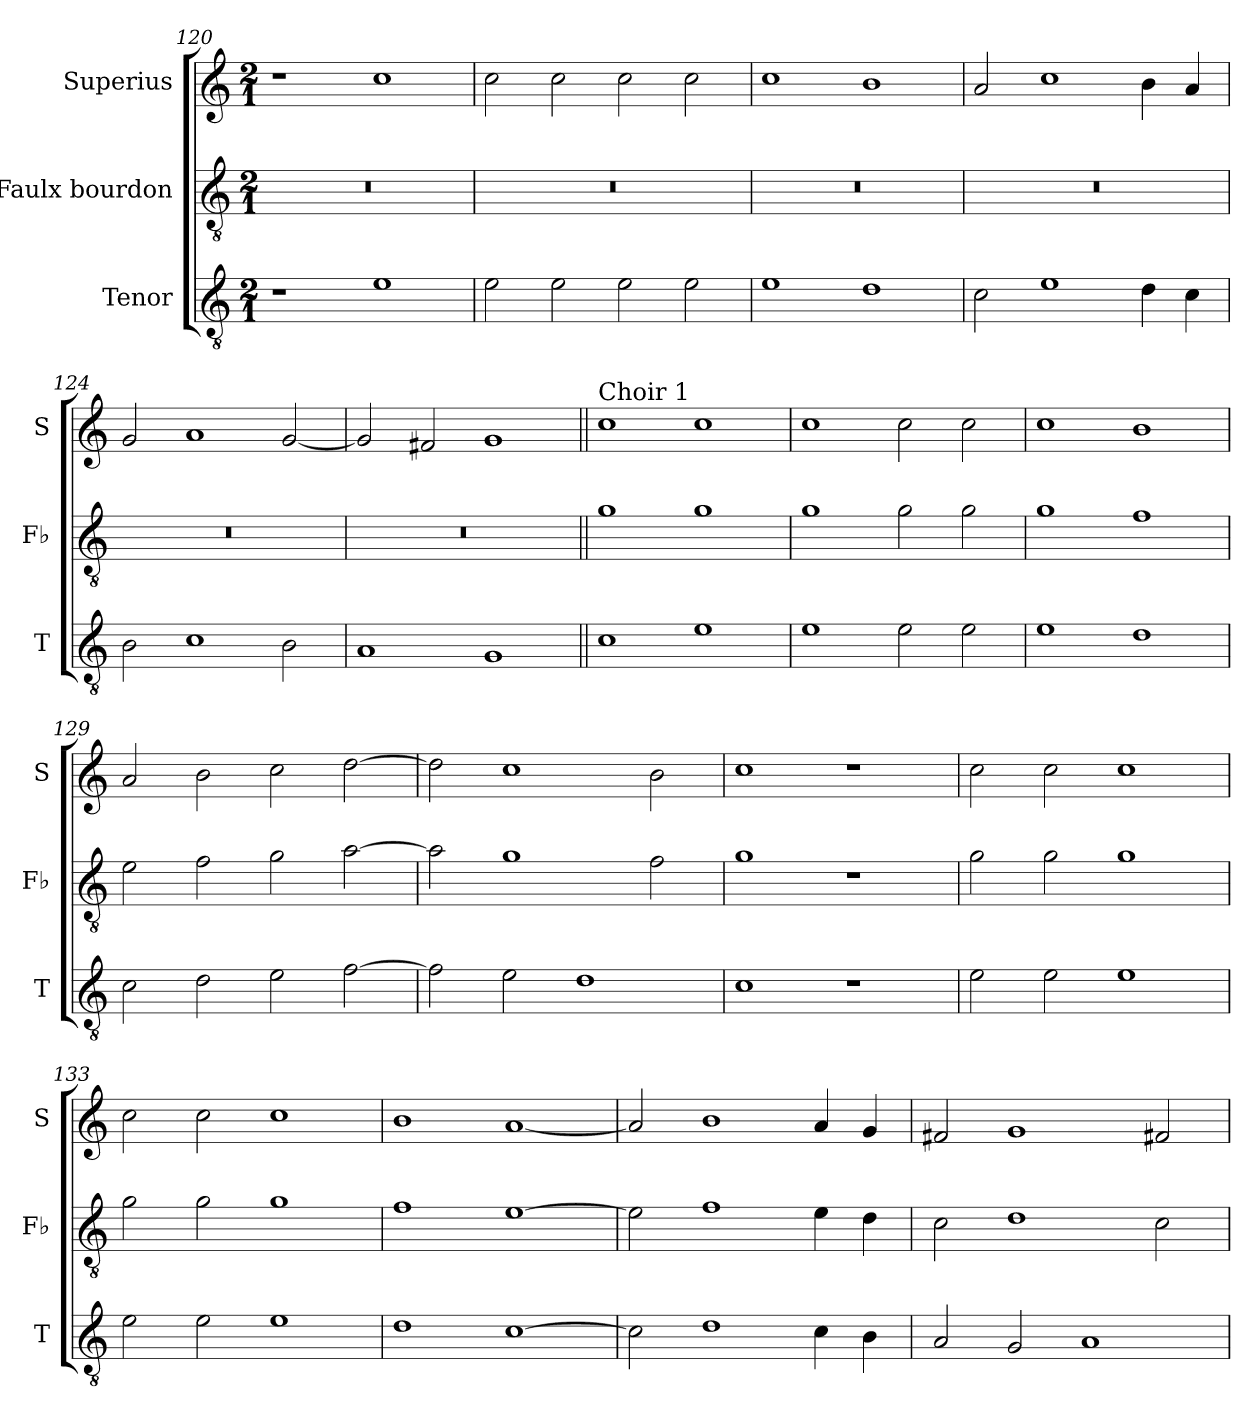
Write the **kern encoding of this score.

**kern	**kern	**kern
*part3	*part2	*part1
*staff3	*staff2	*staff1
*I"Tenor	*I"Faulx bourdon	*I"Superius
*I'T	*I'Fb	*I'S
*clefGv2	*clefGv2	*clefG2
*k[]	*k[]	*k[]
*M2/1	*M2/1	*M2/1
=120	=120	=120
1r	0r	1r
1e	.	1cc
=121	=121	=121
2e\	0r	2cc\
2e\	.	2cc\
2e\	.	2cc\
2e\	.	2cc\
=122	=122	=122
1e	0r	1cc
1d	.	1b
=123	=123	=123
2c\	0r	2a/
1e	.	1cc
4d\	.	4b\
4c\	.	4a/
=124	=124	=124
2B\	0r	2g/
1c	.	1a
2B\	.	[2g/
=125	=125	=125
1A	0r	2g/]
.	.	2f#X/
1G	.	1g
=126||	=126||	=126||
!	!	!LO:TX:a:t=Choir 1
1c	1g	1cc
1e	1g	1cc
=127	=127	=127
1e	1g	1cc
2e\	2g\	2cc\
2e\	2g\	2cc\
=128	=128	=128
1e	1g	1cc
1d	1f	1b
=129	=129	=129
2c\	2e\	2a/
2d\	2f\	2b\
2e\	2g\	2cc\
[2f\	[2a\	[2dd\
=130	=130	=130
2f\]	2a\]	2dd\]
2e\	1g	1cc
1d	.	.
.	2f\	2b\
=131	=131	=131
1c	1g	1cc
1r	1r	1r
=132	=132	=132
2e\	2g\	2cc\
2e\	2g\	2cc\
1e	1g	1cc
=133	=133	=133
2e\	2g\	2cc\
2e\	2g\	2cc\
1e	1g	1cc
=134	=134	=134
1d	1f	1b
[1c	[1e	[1a
=135	=135	=135
2c\]	2e\]	2a/]
1d	1f	1b
4c\	4e\	4a/
4B\	4d\	4g/
=136	=136	=136
2A/	2c\	2f#X/
2G/	1d	1g
1A	.	.
.	2c\	2f#X/
=	=	=
*-	*-	*-
